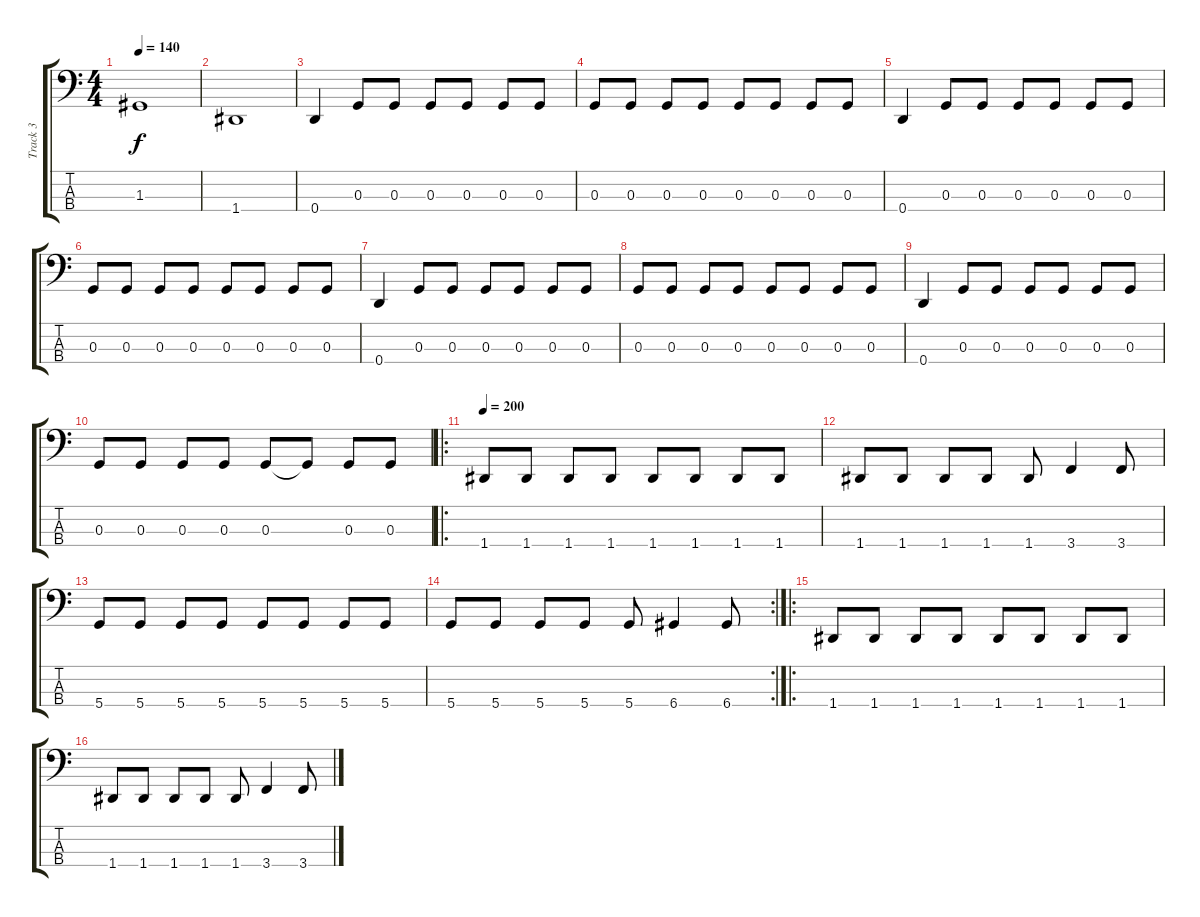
\track ("Track 3" "Track 3") {instrument electricbassfinger}
\staff {score tabs}
\tuning (F2 C2 G1 D1) {hide}
\ts (4 4)
\tempo 140
\clef f4
\ks c
1.3.1{dy f} |
1.4.1 |
0.4.4 0.3.8 0.3.8 0.3.8 0.3.8 0.3.8 0.3.8 |
0.3.8 0.3.8 0.3.8 0.3.8 0.3.8 0.3.8 0.3.8 0.3.8 |
0.4.4 0.3.8 0.3.8 0.3.8 0.3.8 0.3.8 0.3.8 |
0.3.8 0.3.8 0.3.8 0.3.8 0.3.8 0.3.8 0.3.8 0.3.8 |
0.4.4 0.3.8 0.3.8 0.3.8 0.3.8 0.3.8 0.3.8 |
0.3.8 0.3.8 0.3.8 0.3.8 0.3.8 0.3.8 0.3.8 0.3.8 |
0.4.4 0.3.8 0.3.8 0.3.8 0.3.8 0.3.8 0.3.8 |
0.3.8 0.3.8 0.3.8 0.3.8 0.3.8 0.3{t}.8 0.3.8 0.3.8 |
\ro
\tempo 200
1.4.8 1.4.8 1.4.8 1.4.8 1.4.8 1.4.8 1.4.8 1.4.8 |
1.4.8 1.4.8 1.4.8 1.4.8 1.4.8 3.4.4 3.4.8 |
5.4.8 5.4.8 5.4.8 5.4.8 5.4.8 5.4.8 5.4.8 5.4.8 |
\rc 2
5.4.8 5.4.8 5.4.8 5.4.8 5.4.8 6.4.4 6.4.8 |
\ro
1.4.8 1.4.8 1.4.8 1.4.8 1.4.8 1.4.8 1.4.8 1.4.8 |
1.4.8 1.4.8 1.4.8 1.4.8 1.4.8 3.4.4 3.4.8
